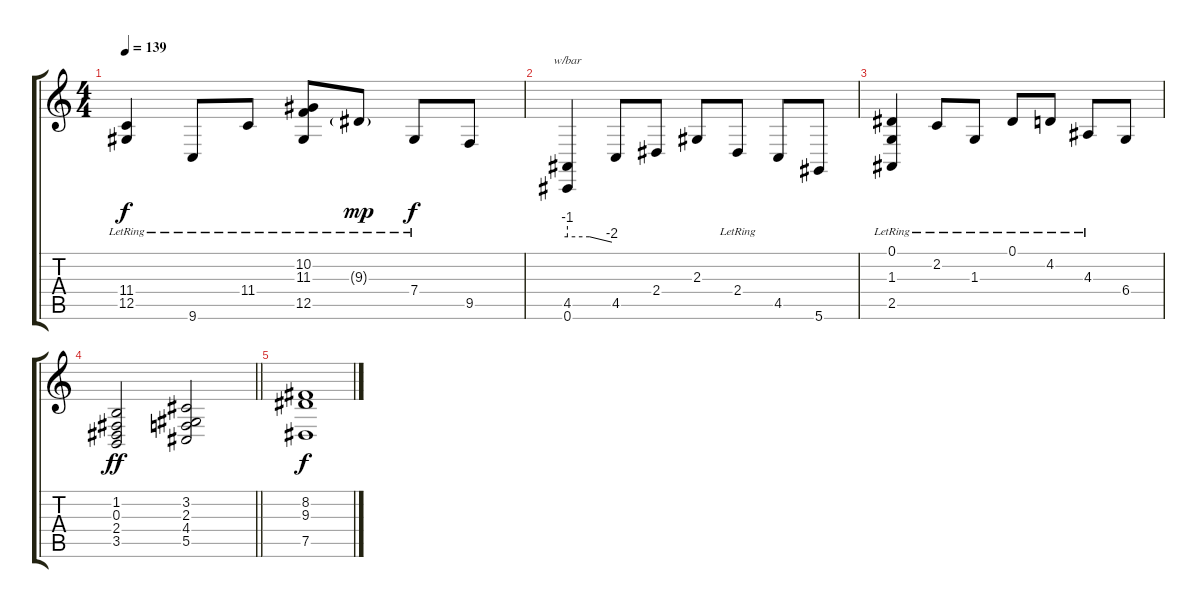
\track "" {instrument acousticgrandpiano}
\staff {score tabs}
\tuning (Eb4 Bb3 Gb3 Db3 Ab2 Eb2) {hide}
\ts (4 4)
\tempo 139
\clef g2
\ks c
(11.4{lr} 12.5{lr}).4{dy f} 9.6{lr}.8 11.4{lr}.8 (10.2{lr} 11.3 12.5{lr}).8 9.3{g lr}.8{dy mp} 7.4{lr}.8{dy f} 9.5.8 |
(4.5 0.6).4{tbe (custom default 0 -4 30 -4 60 -8)} 4.5.8 2.4.8 2.3.8 2.4{lr}.8 4.5.8 5.6.8 |
(0.1{lr} 1.3{lr} 2.5{lr}).4 2.2{lr}.8 1.3{lr}.8 0.1{lr}.8 4.2{lr}.8 4.3{lr}.8 6.4.8 |
\barLineRight lightlight
(1.2 0.3 2.4 3.5).2{dy ff} (3.2 2.3 4.4 5.5).2 |
(8.2 9.3 7.5).1{dy f}
